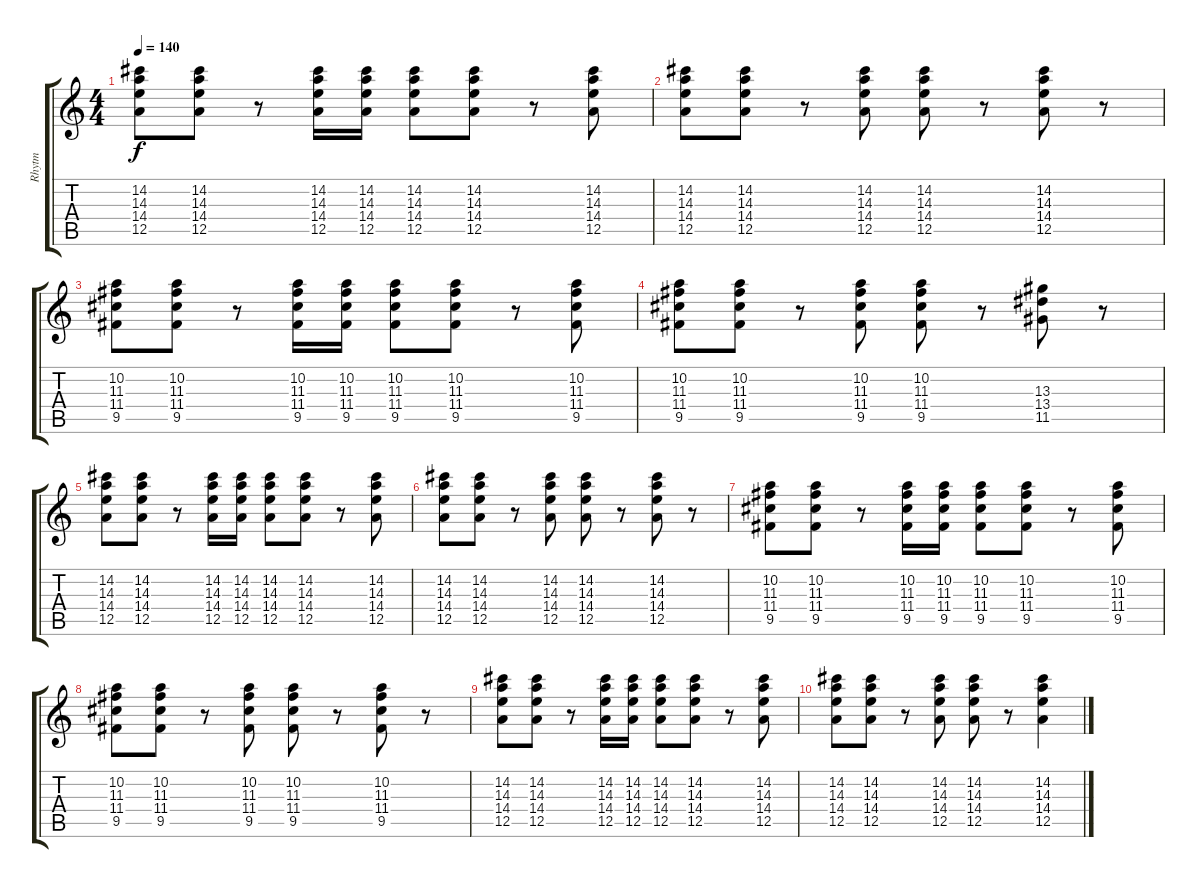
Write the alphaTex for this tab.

\track ("Rhytm" "Rhytm") {instrument distortionguitar}
\staff {score tabs}
\tuning (E4 B3 G3 D3 A2 E2) {hide}
\ts (4 4)
\tempo 140
\clef g2
\ks c
(14.2 14.3 14.4 12.5).8{dy f} (14.2 14.3 14.4 12.5).8 r.8 (14.2 14.3 14.4 12.5).16 (14.2 14.3 14.4 12.5).16 (14.2 14.3 14.4 12.5).8 (14.2 14.3 14.4 12.5).8 r.8 (14.2 14.3 14.4 12.5).8 |
(14.2 14.3 14.4 12.5).8 (14.2 14.3 14.4 12.5).8 r.8 (14.2 14.3 14.4 12.5).8 (14.2 14.3 14.4 12.5).8 r.8 (14.2 14.3 14.4 12.5).8 r.8 |
(10.2 11.3 11.4 9.5).8 (10.2 11.3 11.4 9.5).8 r.8 (10.2 11.3 11.4 9.5).16 (10.2 11.3 11.4 9.5).16 (10.2 11.3 11.4 9.5).8 (10.2 11.3 11.4 9.5).8 r.8 (10.2 11.3 11.4 9.5).8 |
(10.2 11.3 11.4 9.5).8 (10.2 11.3 11.4 9.5).8 r.8 (10.2 11.3 11.4 9.5).8 (10.2 11.3 11.4 9.5).8 r.8 (13.3 13.4 11.5).8 r.8 |
(14.2 14.3 14.4 12.5).8 (14.2 14.3 14.4 12.5).8 r.8 (14.2 14.3 14.4 12.5).16 (14.2 14.3 14.4 12.5).16 (14.2 14.3 14.4 12.5).8 (14.2 14.3 14.4 12.5).8 r.8 (14.2 14.3 14.4 12.5).8 |
(14.2 14.3 14.4 12.5).8 (14.2 14.3 14.4 12.5).8 r.8 (14.2 14.3 14.4 12.5).8 (14.2 14.3 14.4 12.5).8 r.8 (14.2 14.3 14.4 12.5).8 r.8 |
(10.2 11.3 11.4 9.5).8 (10.2 11.3 11.4 9.5).8 r.8 (10.2 11.3 11.4 9.5).16 (10.2 11.3 11.4 9.5).16 (10.2 11.3 11.4 9.5).8 (10.2 11.3 11.4 9.5).8 r.8 (10.2 11.3 11.4 9.5).8 |
(10.2 11.3 11.4 9.5).8 (10.2 11.3 11.4 9.5).8 r.8 (10.2 11.3 11.4 9.5).8 (10.2 11.3 11.4 9.5).8 r.8 (10.2 11.3 11.4 9.5).8 r.8 |
(14.2 14.3 14.4 12.5).8 (14.2 14.3 14.4 12.5).8 r.8 (14.2 14.3 14.4 12.5).16 (14.2 14.3 14.4 12.5).16 (14.2 14.3 14.4 12.5).8 (14.2 14.3 14.4 12.5).8 r.8 (14.2 14.3 14.4 12.5).8 |
(14.2 14.3 14.4 12.5).8 (14.2 14.3 14.4 12.5).8 r.8 (14.2 14.3 14.4 12.5).8 (14.2 14.3 14.4 12.5).8 r.8 (14.2 14.3 14.4 12.5).4
